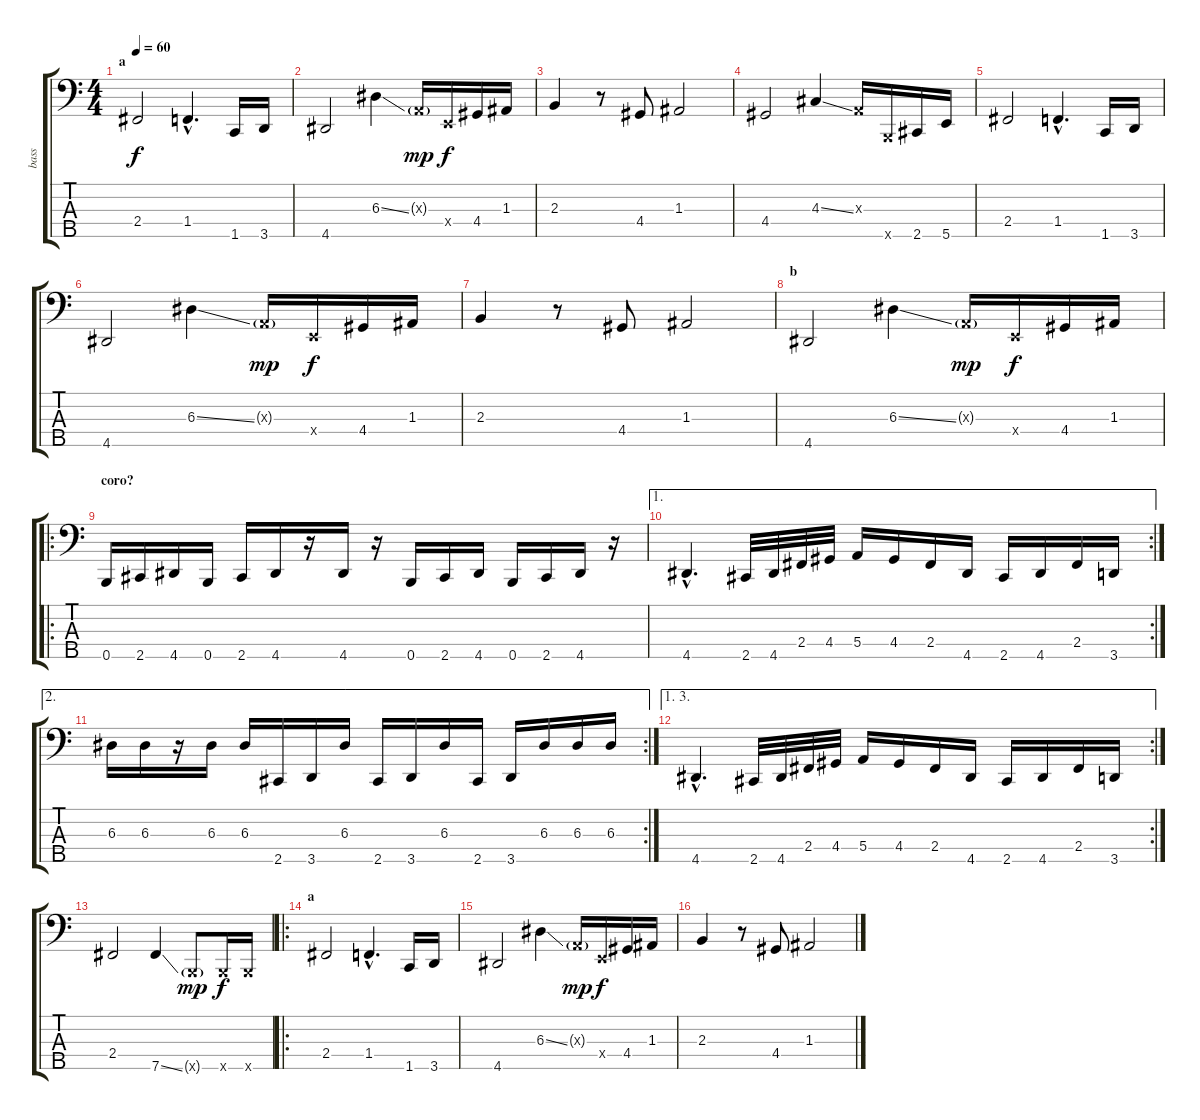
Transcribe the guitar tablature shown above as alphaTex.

\track ("bass" "bass") {instrument electricbassfinger}
\staff {score tabs}
\tuning (G2 D2 A1 E1 B0) {hide}
\ts (4 4)
\section ("" "a")
\tempo 60
\clef f4
\ks c
2.4.2{dy f instrument electricbassfinger} 1.4{hac}.4{d} 1.5.16 3.5.16 |
4.5.2 6.3{ss}.4 0.3{g x}.16{dy mp} 0.4{x}.16{dy f} 4.4.16 1.3.16 |
2.3.4 r.8 4.4.8 1.3.2 |
4.4.2 4.3{ss}.4 0.3{x}.16 0.5{x}.16 2.5.16 5.5.16 |
2.4.2 1.4{hac}.4{d} 1.5.16 3.5.16 |
4.5.2 6.3{ss}.4 0.3{g x}.16{dy mp} 0.4{x}.16{dy f} 4.4.16 1.3.16 |
2.3.4 r.8 4.4.8 1.3.2 |
\section ("" "b")
4.5.2 6.3{ss}.4 0.3{g x}.16{dy mp} 0.4{x}.16{dy f} 4.4.16 1.3.16 |
\ro
\section ("" "coro?")
0.5.16 2.5.16 4.5.16 0.5.16 2.5.16 4.5.16 r.16 4.5.16 r.16 0.5.16 2.5.16 4.5.16 0.5.16 2.5.16 4.5.16 r.16 |
\ae 1
\rc 2
4.5{hac}.4{d} 2.5.32 4.5.32 2.4.32 4.4.32 5.4.16 4.4.16 2.4.16 4.5.16 2.5.16 4.5.16 2.4.16 3.5.16 |
\ae 2
\rc 2
6.3.16 6.3.16 r.16 6.3.16 6.3.16 2.5.16 3.5.16 6.3.16 2.5.16 3.5.16 6.3.16 2.5.16 3.5.16 6.3.16 6.3.16 6.3.16 |
\ae (1 3)
\rc 2
4.5{hac}.4{d} 2.5.32 4.5.32 2.4.32 4.4.32 5.4.16 4.4.16 2.4.16 4.5.16 2.5.16 4.5.16 2.4.16 3.5.16 |
2.4.2 7.5{ss}.4 0.5{g x}.8{dy mp} 0.5{x}.16{dy f} 0.5{x}.16 |
\ro
\section ("" "a")
2.4.2 1.4{hac}.4{d} 1.5.16 3.5.16 |
4.5.2 6.3{ss}.4 0.3{g x}.16{dy mp} 0.4{x}.16{dy f} 4.4.16 1.3.16 |
2.3.4 r.8 4.4.8 1.3.2
